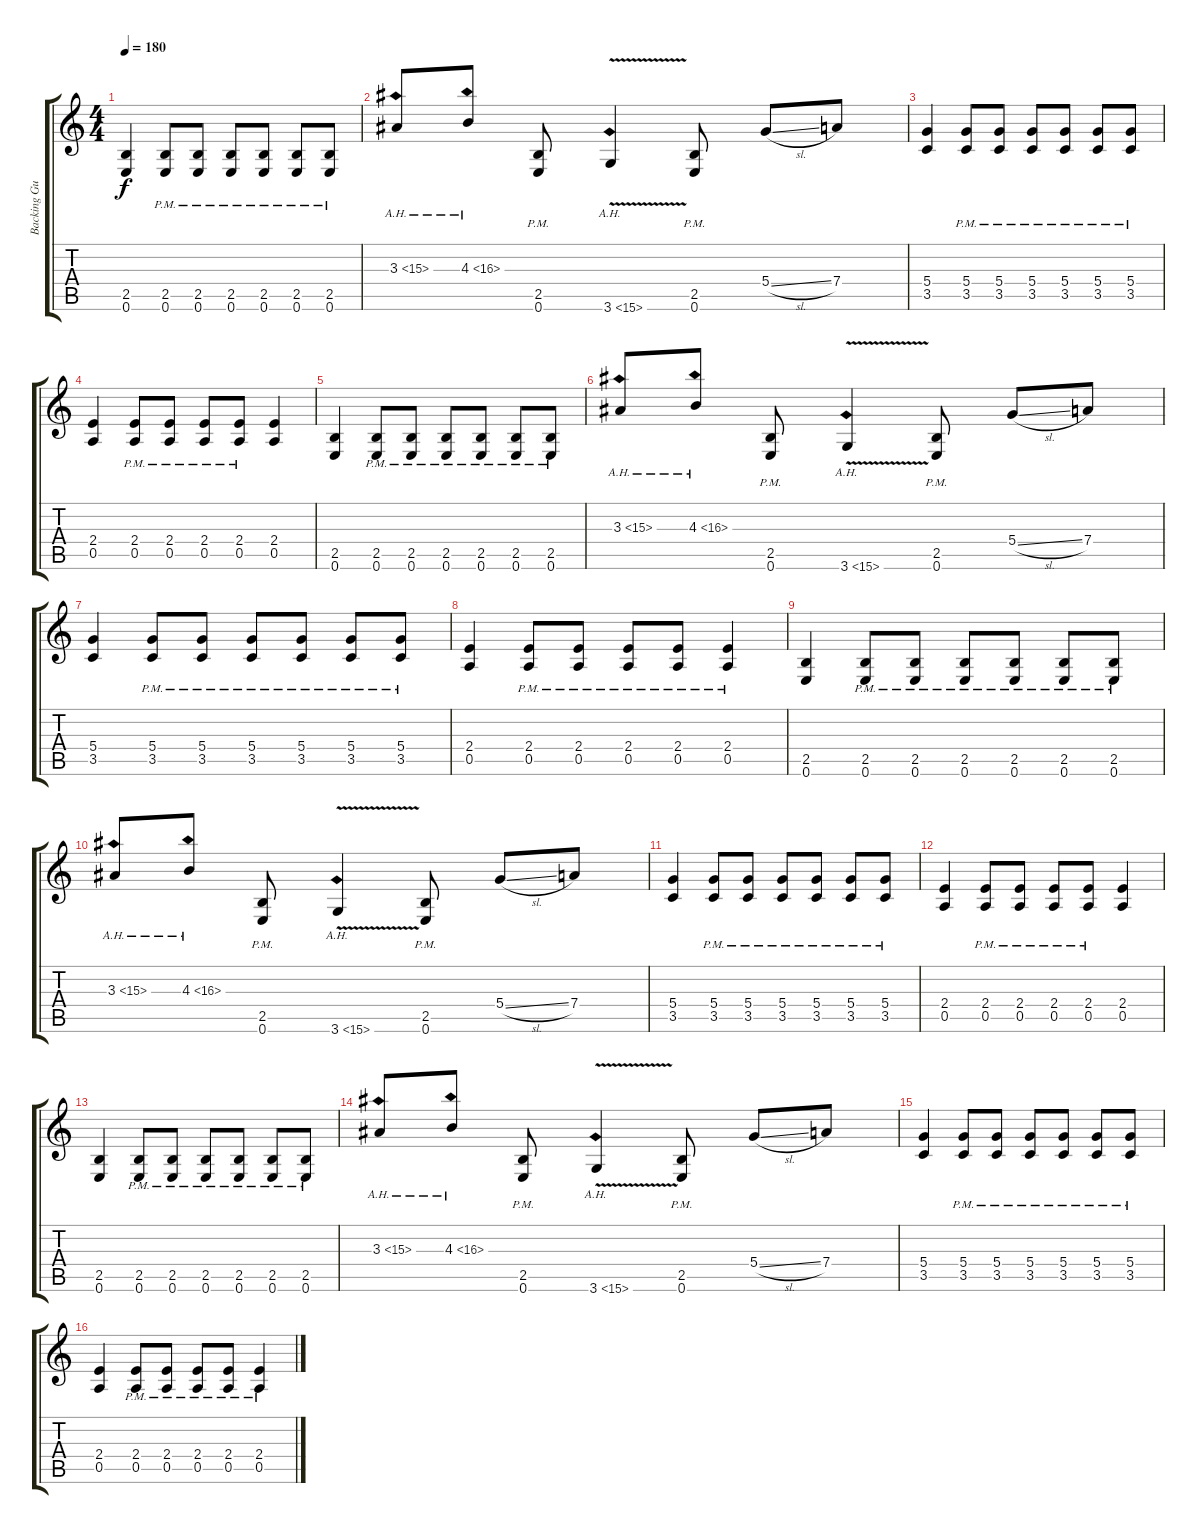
\track ("Backing Guitar" "Backing Gu") {instrument distortionguitar}
\staff {score tabs}
\tuning (E4 B3 G3 D3 A2 E2) {hide}
\ts (4 4)
\tempo 180
\clef g2
\ks c
(2.5 0.6).4{dy f} (2.5{pm} 0.6{pm}).8 (2.5{pm} 0.6{pm}).8 (2.5{pm} 0.6{pm}).8 (2.5{pm} 0.6{pm}).8 (2.5{pm} 0.6{pm}).8 (2.5{pm} 0.6{pm}).8 |
3.3{ah 12}.8 4.3{ah 12}.8 (2.5{pm} 0.6{pm}).8 3.6{ah 12 v}.4 (2.5{pm} 0.6{pm}).8 5.4{sl}.8 7.4.8 |
(5.4 3.5).4 (5.4{pm} 3.5{pm}).8 (5.4{pm} 3.5{pm}).8 (5.4{pm} 3.5{pm}).8 (5.4{pm} 3.5{pm}).8 (5.4{pm} 3.5{pm}).8 (5.4{pm} 3.5{pm}).8 |
(2.4 0.5).4 (2.4{pm} 0.5{pm}).8 (2.4{pm} 0.5{pm}).8 (2.4{pm} 0.5{pm}).8 (2.4{pm} 0.5{pm}).8 (2.4 0.5).4 |
(2.5 0.6).4 (2.5{pm} 0.6{pm}).8 (2.5{pm} 0.6{pm}).8 (2.5{pm} 0.6{pm}).8 (2.5{pm} 0.6{pm}).8 (2.5{pm} 0.6{pm}).8 (2.5{pm} 0.6{pm}).8 |
3.3{ah 12}.8 4.3{ah 12}.8 (2.5{pm} 0.6{pm}).8 3.6{ah 12 v}.4 (2.5{pm} 0.6{pm}).8 5.4{sl}.8 7.4.8 |
(5.4 3.5).4 (5.4{pm} 3.5{pm}).8 (5.4{pm} 3.5{pm}).8 (5.4{pm} 3.5{pm}).8 (5.4{pm} 3.5{pm}).8 (5.4{pm} 3.5{pm}).8 (5.4{pm} 3.5{pm}).8 |
(2.4 0.5).4 (2.4{pm} 0.5{pm}).8 (2.4{pm} 0.5{pm}).8 (2.4{pm} 0.5{pm}).8 (2.4{pm} 0.5{pm}).8 (2.4{pm} 0.5{pm}).4 |
(2.5 0.6).4 (2.5{pm} 0.6{pm}).8 (2.5{pm} 0.6{pm}).8 (2.5{pm} 0.6{pm}).8 (2.5{pm} 0.6{pm}).8 (2.5{pm} 0.6{pm}).8 (2.5{pm} 0.6{pm}).8 |
3.3{ah 12}.8 4.3{ah 12}.8 (2.5{pm} 0.6{pm}).8 3.6{ah 12 v}.4 (2.5{pm} 0.6{pm}).8 5.4{sl}.8 7.4.8 |
(5.4 3.5).4 (5.4{pm} 3.5{pm}).8 (5.4{pm} 3.5{pm}).8 (5.4{pm} 3.5{pm}).8 (5.4{pm} 3.5{pm}).8 (5.4{pm} 3.5{pm}).8 (5.4{pm} 3.5{pm}).8 |
(2.4 0.5).4 (2.4{pm} 0.5{pm}).8 (2.4{pm} 0.5{pm}).8 (2.4{pm} 0.5{pm}).8 (2.4{pm} 0.5{pm}).8 (2.4 0.5).4 |
(2.5 0.6).4 (2.5{pm} 0.6{pm}).8 (2.5{pm} 0.6{pm}).8 (2.5{pm} 0.6{pm}).8 (2.5{pm} 0.6{pm}).8 (2.5{pm} 0.6{pm}).8 (2.5{pm} 0.6{pm}).8 |
3.3{ah 12}.8 4.3{ah 12}.8 (2.5{pm} 0.6{pm}).8 3.6{ah 12 v}.4 (2.5{pm} 0.6{pm}).8 5.4{sl}.8 7.4.8 |
(5.4 3.5).4 (5.4{pm} 3.5{pm}).8 (5.4{pm} 3.5{pm}).8 (5.4{pm} 3.5{pm}).8 (5.4{pm} 3.5{pm}).8 (5.4{pm} 3.5{pm}).8 (5.4{pm} 3.5{pm}).8 |
(2.4 0.5).4 (2.4{pm} 0.5{pm}).8 (2.4{pm} 0.5{pm}).8 (2.4{pm} 0.5{pm}).8 (2.4{pm} 0.5{pm}).8 (2.4{pm} 0.5{pm}).4
